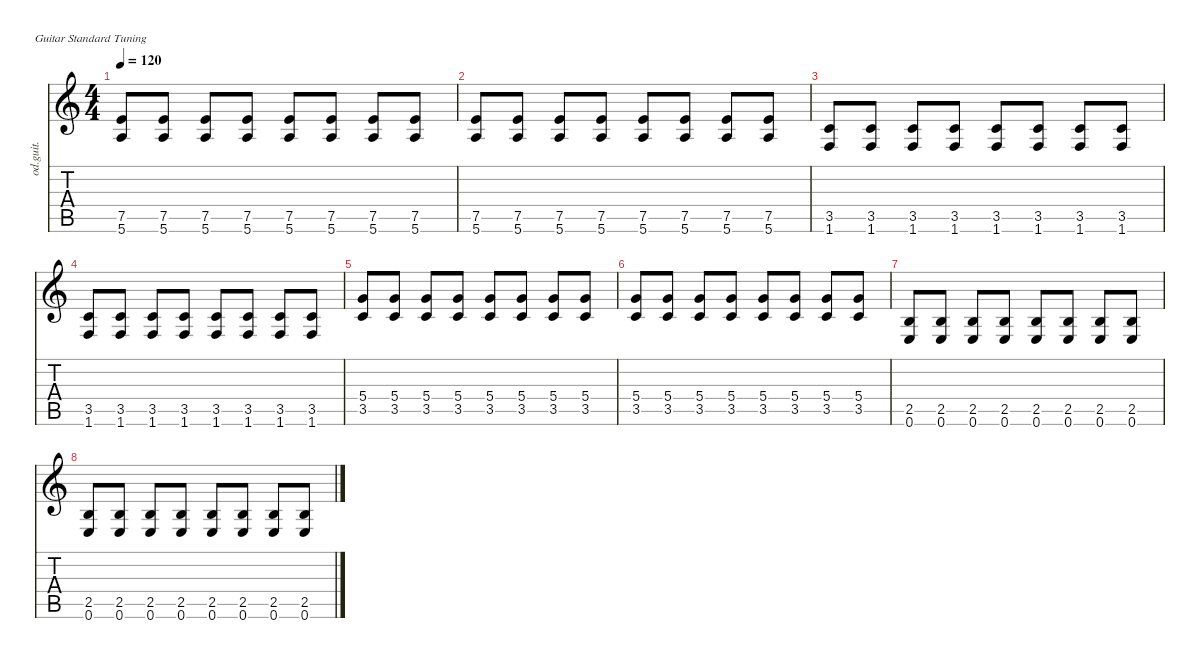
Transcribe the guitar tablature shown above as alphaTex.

\defaultSystemsLayout 4
\hideDynamics
\bracketExtendMode nobrackets
\otherSystemsTrackNameOrientation horizontal
\track ("Overdriven Guitar" "od.guit.") {instrument overdrivenguitar}
\staff {score tabs}
\tuning (E4 B3 G3 D3 A2 E2)
\ts (4 4)
\beaming (8 2 2 2 2)
\tempo 120
\clef g2
\ks c
(7.5 5.6).8{dy mf beam Up} (7.5 5.6).8{beam Up} (7.5 5.6).8{beam Up} (7.5 5.6).8{beam Up} (7.5 5.6).8{beam Up} (7.5 5.6).8{beam Up} (7.5 5.6).8{beam Up} (7.5 5.6).8{beam Up} |
(7.5 5.6).8{beam Up} (7.5 5.6).8{beam Up} (7.5 5.6).8{beam Up} (7.5 5.6).8{beam Up} (7.5 5.6).8{beam Up} (7.5 5.6).8{beam Up} (7.5 5.6).8{beam Up} (7.5 5.6).8{beam Up} |
(1.6 3.5).8{beam Up} (1.6 3.5).8{beam Up} (1.6 3.5).8{beam Up} (1.6 3.5).8{beam Up} (1.6 3.5).8{beam Up} (1.6 3.5).8{beam Up} (1.6 3.5).8{beam Up} (1.6 3.5).8{beam Up} |
(1.6 3.5).8{beam Up} (1.6 3.5).8{beam Up} (1.6 3.5).8{beam Up} (1.6 3.5).8{beam Up} (1.6 3.5).8{beam Up} (1.6 3.5).8{beam Up} (1.6 3.5).8{beam Up} (1.6 3.5).8{beam Up} |
(3.5 5.4).8{beam Up} (3.5 5.4).8{beam Up} (3.5 5.4).8{beam Up} (3.5 5.4).8{beam Up} (3.5 5.4).8{beam Up} (3.5 5.4).8{beam Up} (3.5 5.4).8{beam Up} (3.5 5.4).8{beam Up} |
(3.5 5.4).8{beam Up} (3.5 5.4).8{beam Up} (3.5 5.4).8{beam Up} (3.5 5.4).8{beam Up} (3.5 5.4).8{beam Up} (3.5 5.4).8{beam Up} (3.5 5.4).8{beam Up} (3.5 5.4).8{beam Up} |
(2.5 0.6).8{beam Up} (2.5 0.6).8{beam Up} (2.5 0.6).8{beam Up} (2.5 0.6).8{beam Up} (2.5 0.6).8{beam Up} (2.5 0.6).8{beam Up} (2.5 0.6).8{beam Up} (2.5 0.6).8{beam Up} |
(2.5 0.6).8{beam Up} (2.5 0.6).8{beam Up} (2.5 0.6).8{beam Up} (2.5 0.6).8{beam Up} (2.5 0.6).8{beam Up} (2.5 0.6).8{beam Up} (2.5 0.6).8{beam Up} (2.5 0.6).8{beam Up}
